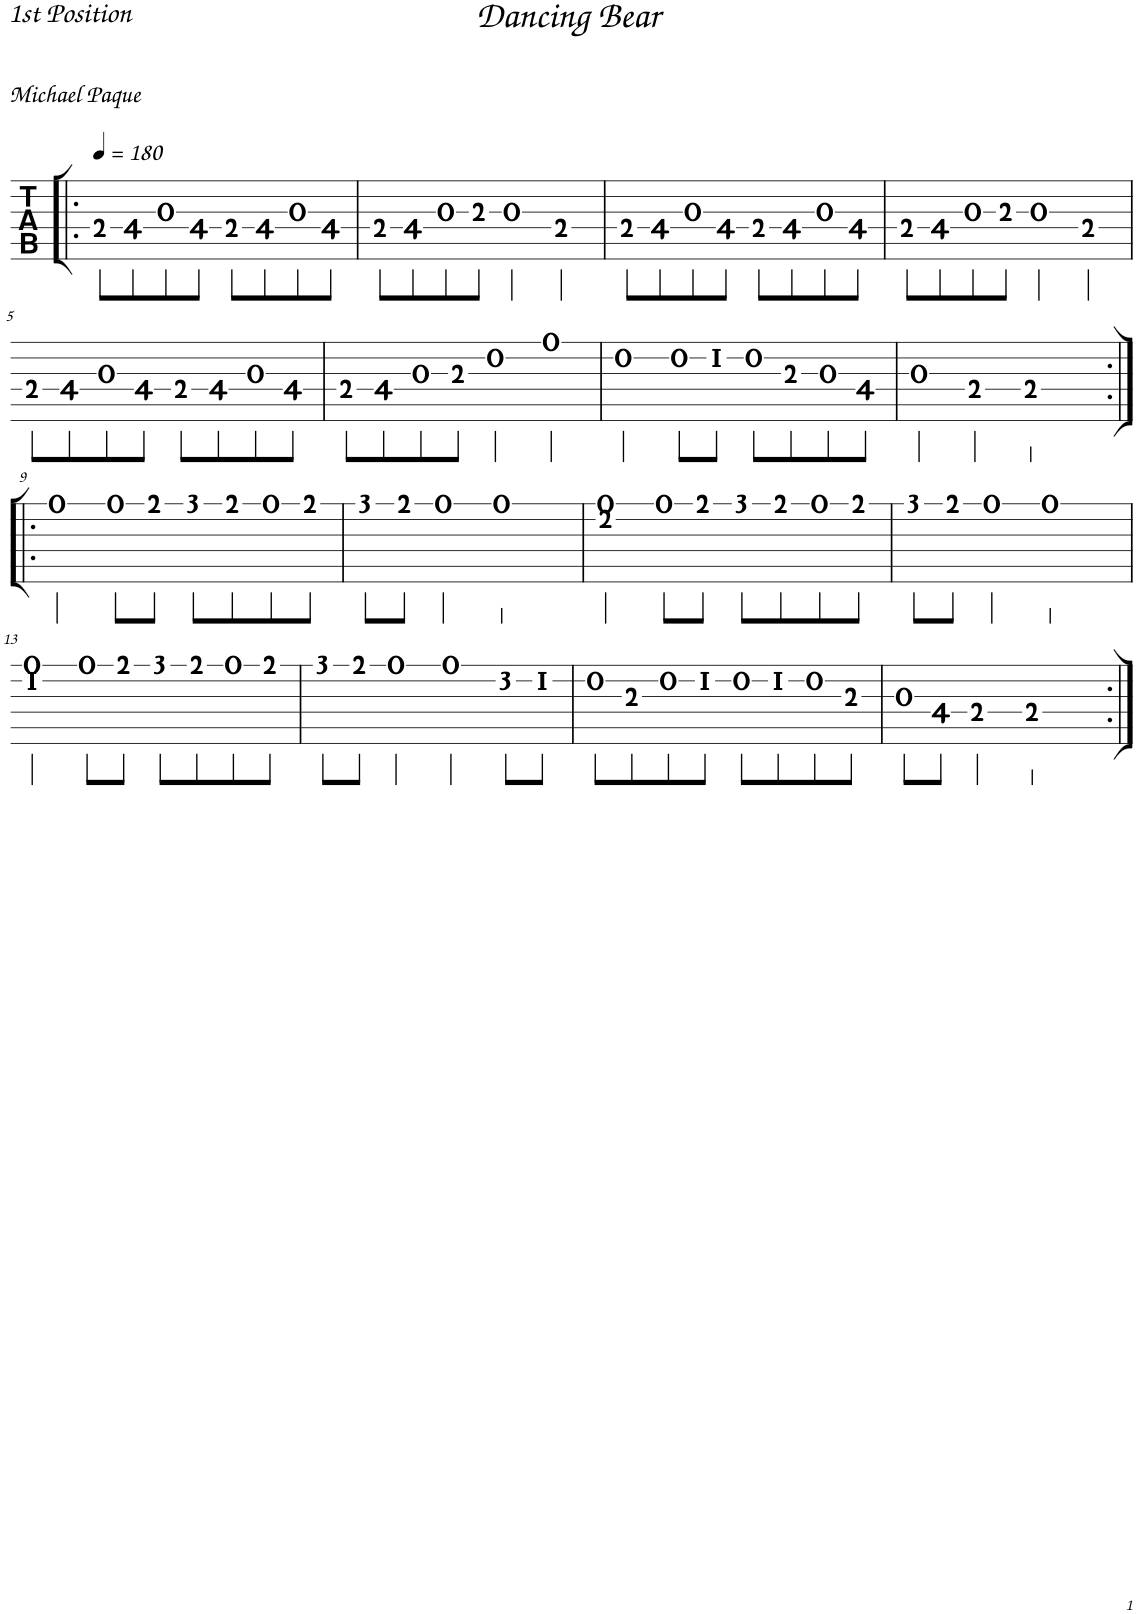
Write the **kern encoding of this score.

**kern
*part1
*staff1
*I"Acoustic Guitar
*I'Guit.
*stria6
*
*k[f#]
*M4/4
*MM180
=1!|:
8E\L
8F#\
8G\
8F#\J
8E\L
8F#\
8G\
8F#\J
=2
8E\L
8F#\
8G\
8A\J
4G\
4E\
=3
8E\L
8F#\
8G\
8F#\J
8E\L
8F#\
8G\
8F#\J
=4
8E\L
8F#\
8G\
8A\J
4G\
4E\
!!LO:LB:g=z
=5
8E\L
8F#\
8G\
8F#\J
8E\L
8F#\
8G\
8F#\J
=6
8E\L
8F#\
8G\
8A\J
4B\
4e\
=7
4B\
8B\L
8c\J
8B\L
8A\
8G\
8F#\J
=8
4G\
4E\
2E\
!!LO:LB:g=z
=9:|!|:
4e\
8e\L
8f#\J
8g\L
8f#\
8e\
8f#\J
=10
8g\L
8f#\J
4e\
2e\
=11
4c#\ 4e\
8e\L
8f#\J
8g\L
8f#\
8e\
8f#\J
=12
8g\L
8f#\J
4e\
2e\
!!LO:LB:g=z
=13
4c\ 4e\
8e\L
8f#\J
8g\L
8f#\
8e\
8f#\J
=14
8g\L
8f#\J
4e\
4e\
8d\L
8c\J
=15
8B\L
8A\
8B\
8c\J
8B\L
8c\
8B\
8A\J
=16
8G\L
8F#\J
4E\
2E\
=:|!
*-
